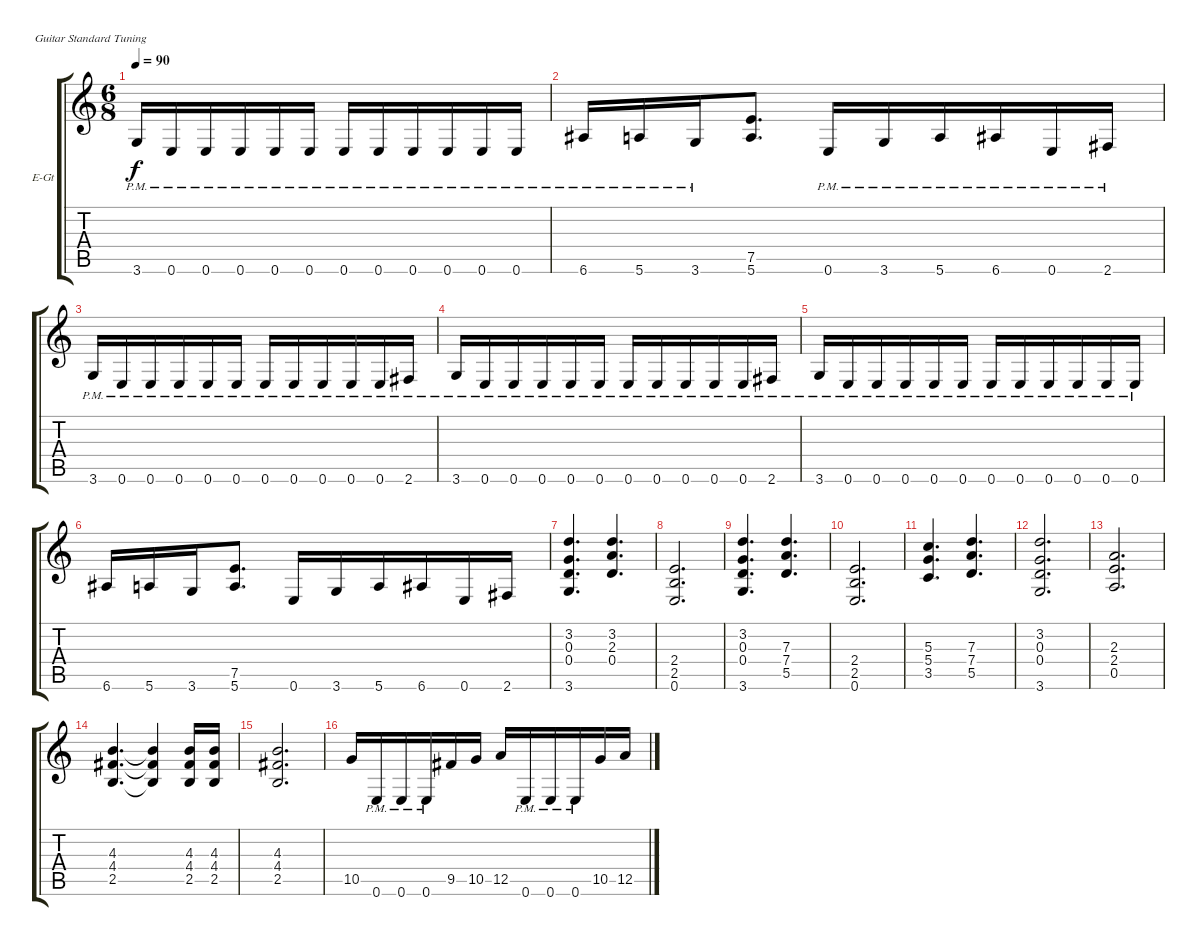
\defaultSystemsLayout 4
\bracketExtendMode groupsimilarinstruments
\firstSystemTrackNameOrientation horizontal
\otherSystemsTrackNameOrientation horizontal
\track ("Herman Frank" "E-Gt") {instrument distortionguitar}
\staff {score tabs}
\tuning (E4 B3 G3 D3 A2 E2)
\ts (6 8)
\tempo 90
\clef g2
\ks c
3.6{pm}.16{dy f} 0.6{pm}.16 0.6{pm}.16 0.6{pm}.16 0.6{pm}.16 0.6{pm}.16 0.6{pm}.16 0.6{pm}.16 0.6{pm}.16 0.6{pm}.16 0.6{pm}.16 0.6{pm}.16 |
6.6{pm}.16 5.6{pm}.16 3.6{pm}.16 (5.6 7.5).8{d} 0.6{pm}.16 3.6{pm}.16 5.6{pm}.16 6.6{pm}.16 0.6{pm}.16 2.6{pm}.16 |
3.6{pm}.16 0.6{pm}.16 0.6{pm}.16 0.6{pm}.16 0.6{pm}.16 0.6{pm}.16 0.6{pm}.16 0.6{pm}.16 0.6{pm}.16 0.6{pm}.16 0.6{pm}.16 2.6{pm}.16 |
3.6{pm}.16 0.6{pm}.16 0.6{pm}.16 0.6{pm}.16 0.6{pm}.16 0.6{pm}.16 0.6{pm}.16 0.6{pm}.16 0.6{pm}.16 0.6{pm}.16 0.6{pm}.16 2.6{pm}.16 |
3.6{pm}.16 0.6{pm}.16 0.6{pm}.16 0.6{pm}.16 0.6{pm}.16 0.6{pm}.16 0.6{pm}.16 0.6{pm}.16 0.6{pm}.16 0.6{pm}.16 0.6{pm}.16 0.6{pm}.16 |
6.6.16 5.6.16 3.6.16 (5.6 7.5).8{d} 0.6.16 3.6.16 5.6.16 6.6.16 0.6.16 2.6.16 |
(3.2 0.3 3.6 0.4).4{d} (3.2 2.3 0.4).4{d} |
(2.4 2.5 0.6).2{d} |
(3.2 0.3 3.6 0.4).4{d} (7.3 7.4 5.5).4{d} |
(0.6 2.5 2.4).2{d} |
(5.3 5.4 3.5).4{d} (7.3 7.4 5.5).4{d} |
(0.4 3.6 0.3 3.2).2{d} |
(2.3 2.4 0.5).2{d} |
(4.3 4.4 2.5).4{d} (4.3{t} 4.4{t} 2.5{t}).4 (4.3 4.4 2.5).16 (4.3 4.4 2.5).16 |
(4.3 4.4 2.5).2{d} |
10.5.16 0.6{pm}.16 0.6{pm}.16 0.6{pm}.16 9.5.16 10.5.16 12.5.16 0.6{pm}.16 0.6{pm}.16 0.6{pm}.16 10.5.16 12.5.16
